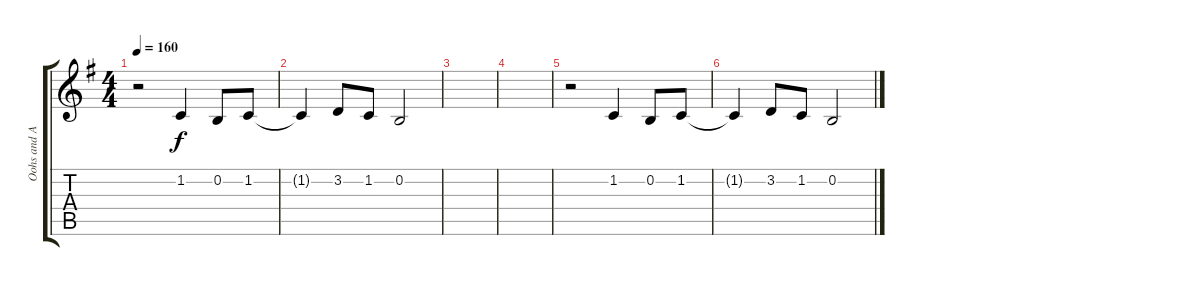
\track ("Oohs and Aahs" "Oohs and A") {instrument lead6voice}
\staff {score tabs}
\tuning (E4 B3 G3 D3 A2 E2) {hide}
\ts (4 4)
\tempo 160
\clef g2
\ks g
r.2{dy f} 1.2.4 0.2.8 1.2.8 |
1.2{t}.4 3.2.8 1.2.8 0.2.2 |
|
|
r.2 1.2.4 0.2.8 1.2.8 |
1.2{t}.4 3.2.8 1.2.8 0.2.2
